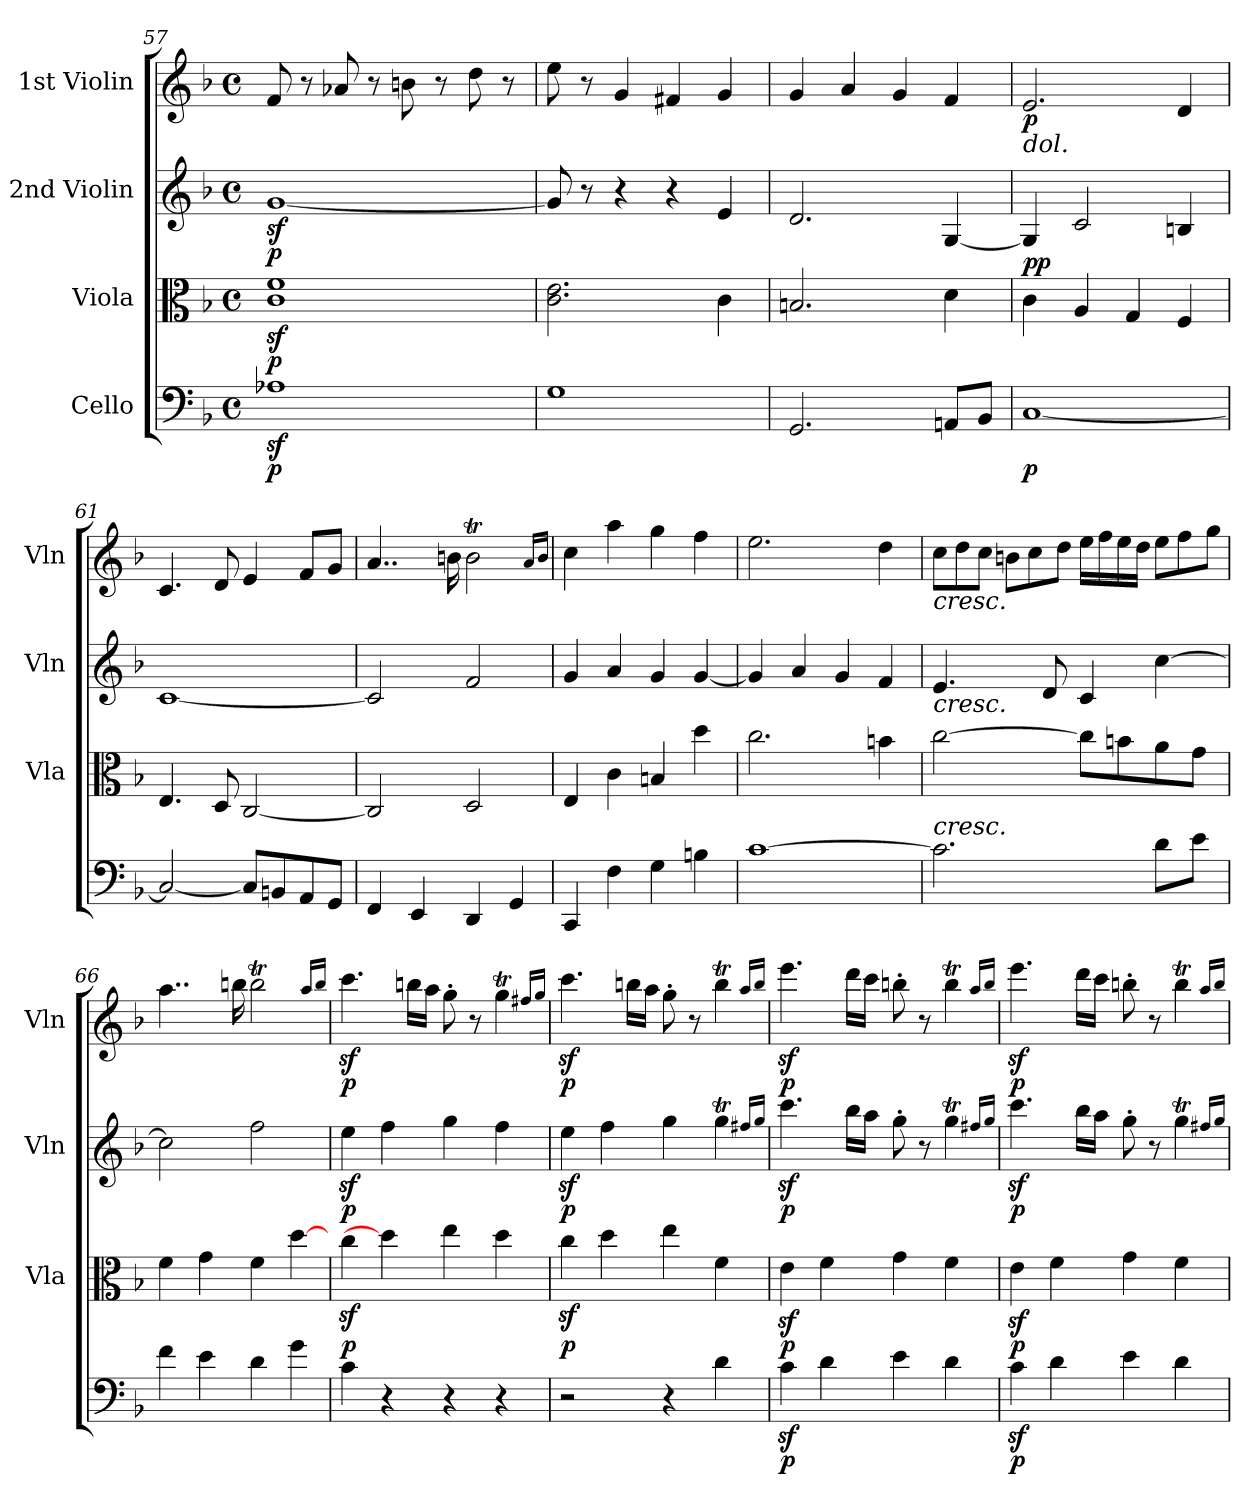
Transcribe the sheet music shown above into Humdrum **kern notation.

**kern	**dynam	**kern	**dynam	**kern	**dynam	**kern	**dynam
*part4	*part4	*part3	*part3	*part2	*part2	*part1	*part1
*staff4	*staff4	*staff3	*staff3	*staff2	*staff2	*staff1	*staff1
*I"Cello	*	*I"Viola	*	*I"2nd Violin	*	*I"1st Violin	*
*	*	*I'Vla	*	*I'Vln	*	*I'Vln	*
*clefF4	*	*clefC3	*	*clefG2	*	*clefG2	*
*k[b-]	*	*k[b-]	*	*k[b-]	*	*k[b-]	*
*M4/4	*	*M4/4	*	*M4/4	*	*M4/4	*
*met(c)	*	*met(c)	*	*met(c)	*	*met(c)	*
=57	=57	=57	=57	=57	=57	=57	=57
!	!LO:DY:b	!	!LO:DY:b	!	!LO:DY:b	!	!
1A-Xz<	p	1cz< 1fz<	p	[1gz<	p	8f/	.
.	.	.	.	.	.	8r	.
.	.	.	.	.	.	8a-X/	.
.	.	.	.	.	.	8r	.
.	.	.	.	.	.	8bn\	.
.	.	.	.	.	.	8r	.
.	.	.	.	.	.	8dd\	.
.	.	.	.	.	.	8r	.
=58	=58	=58	=58	=58	=58	=58	=58
1G	.	2.c\ 2.e\	.	8g/]	.	8ee\	.
.	.	.	.	8r	.	8r	.
.	.	.	.	4r	.	4g/	.
.	.	.	.	4r	.	4f#X/	.
.	.	4c\	.	4e/	.	4g/	.
!!LO:PB:g=z
=59	=59	=59	=59	=59	=59	=59	=59
2.GG/	.	2.Bn/	.	2.d/	.	4g/	.
.	.	.	.	.	.	4a/	.
.	.	.	.	.	.	4g/	.
8AAn/L	.	4d\	.	[4G/	.	4f/	.
8BB-/J	.	.	.	.	.	.	.
=60	=60	=60	=60	=60	=60	=60	=60
!	!	!	!	!	!	!LO:TX:b:i:t=dol.	!
!	!LO:DY:b	!	!LO:DY:a	!	!	!	!
!	!	!	!LO:DY:n=1:b	!	!	!	!LO:DY:b
[1C	p	4c\	p p	4G/]	.	2.e/	p
.	.	4A/	.	2c/	.	.	.
.	.	4G/	.	.	.	.	.
.	.	4F/	.	4Bn/	.	4d/	.
=61	=61	=61	=61	=61	=61	=61	=61
2C/_	.	4.E/	.	[1c	.	4.c/	.
.	.	8D/	.	.	.	8d/	.
8C/L]	.	[2C/	.	.	.	4e/	.
8BBn/	.	.	.	.	.	.	.
8AA/	.	.	.	.	.	8f/L	.
8GG/J	.	.	.	.	.	8g/J	.
=62	=62	=62	=62	=62	=62	=62	=62
4FF/	.	2C/]	.	2c/]	.	4..a/	.
4EE/	.	.	.	.	.	.	.
.	.	.	.	.	.	16bn\	.
4DD/	.	2D/	.	2f/	.	2bt\	.
4GG/	.	.	.	.	.	.	.
.	.	.	.	.	.	16qa/LL	.
.	.	.	.	.	.	16qb/JJ	.
=63	=63	=63	=63	=63	=63	=63	=63
4CC/	.	4E/	.	4g/	.	4cc\	.
4F\	.	4c\	.	4a/	.	4aa\	.
4G\	.	4Bn/	.	4g/	.	4gg\	.
4Bn\	.	4dd\	.	[4g/	.	4ff\	.
=64	=64	=64	=64	=64	=64	=64	=64
[1c	.	2.cc\	.	4g/]	.	2.ee\	.
.	.	.	.	4a/	.	.	.
.	.	.	.	4g/	.	.	.
.	.	4bn\	.	4f/	.	4dd\	.
!!LO:LB:g=z
=65	=65	=65	=65	=65	=65	=65	=65
*	*	*	*	*	*	*Xtuplet	*
!	!	!	!	!	!	!LO:TX:b:i:t=cresc.	!
!	!	!	!	!LO:TX:b:i:t=cresc.	!	!	!
!LO:TX:a:i:t=cresc.	!	!	!	!	!	!	!
2.c\]	.	[2cc\	.	4.e/	.	12cc\L	.
.	.	.	.	.	.	12dd\	.
.	.	.	.	.	.	12cc\J	.
.	.	.	.	.	.	12bn\L	.
.	.	.	.	.	.	12cc\	.
.	.	.	.	8d/	.	.	.
.	.	.	.	.	.	12dd\J	.
.	.	8cc\L]	.	4c/	.	16ee\LL	.
.	.	.	.	.	.	16ff\	.
.	.	8bn\	.	.	.	16ee\	.
.	.	.	.	.	.	16dd\JJ	.
8d\L	.	8a\	.	[4cc\	.	12ee\L	.
.	.	.	.	.	.	12ff\	.
8e\J	.	8g\J	.	.	.	.	.
.	.	.	.	.	.	12gg\J	.
=66	=66	=66	=66	=66	=66	=66	=66
4f\	.	4f\	.	2cc\]	.	4..aa\	.
4e\	.	4g\	.	.	.	.	.
.	.	.	.	.	.	16bbn\	.
4d\	.	4f\	.	2ff\	.	2bbt\	.
4g\	.	[4dd\	.	.	.	.	.
.	.	.	.	.	.	16qaa/LL	.
.	.	.	.	.	.	16qbb/JJ	.
!!LO:LB:g=z
=67	=67	=67	=67	=67	=67	=67	=67
!	!	!	!LO:DY:b	!	!LO:DY:b	!	!LO:DY:b
4c\	.	4ccz<\	p	4eez<\	p	4.cccz<\	p
4r	.	4dd\]	.	4ff\	.	.	.
.	.	.	.	.	.	16bbn\LL	.
.	.	.	.	.	.	16aa\JJ	.
4r	.	4ee\	.	4gg\	.	8gg'\	.
.	.	.	.	.	.	8r	.
4r	.	4dd\	.	4ff\	.	4ggT\	.
.	.	.	.	.	.	16qff#X/LL	.
.	.	.	.	.	.	16qgg/JJ	.
=68	=68	=68	=68	=68	=68	=68	=68
!	!	!	!LO:DY:b	!	!LO:DY:b	!	!LO:DY:b
2r	.	4ccz<\	p	4eez<\	p	4.cccz<\	p
.	.	4dd\	.	4ff\	.	.	.
.	.	.	.	.	.	16bbn\LL	.
.	.	.	.	.	.	16aa\JJ	.
4r	.	4ee\	.	4gg\	.	8gg'\	.
.	.	.	.	.	.	8r	.
4d\	.	4f\	.	4ggT\	.	4bbt\	.
.	.	.	.	16qff#X/LL	.	16qaa/LL	.
.	.	.	.	16qgg/JJ	.	16qbb/JJ	.
=69	=69	=69	=69	=69	=69	=69	=69
!	!LO:DY:b	!	!LO:DY:b	!	!LO:DY:b	!	!LO:DY:b
4cz<\	p	4ez<\	p	4.cccz<\	p	4.eeez<\	p
4d\	.	4f\	.	.	.	.	.
.	.	.	.	16bb-\LL	.	16ddd\LL	.
.	.	.	.	16aa\JJ	.	16ccc\JJ	.
4e\	.	4g\	.	8gg'\	.	8bbn'\	.
.	.	.	.	8r	.	8r	.
4d\	.	4f\	.	4ggT\	.	4bbt\	.
.	.	.	.	16qff#X/LL	.	16qaa/LL	.
.	.	.	.	16qgg/JJ	.	16qbb/JJ	.
=70	=70	=70	=70	=70	=70	=70	=70
!	!LO:DY:b	!	!LO:DY:b	!	!LO:DY:b	!	!LO:DY:b
4cz<\	p	4ez<\	p	4.cccz<\	p	4.eeez<\	p
4d\	.	4f\	.	.	.	.	.
.	.	.	.	16bb-\LL	.	16ddd\LL	.
.	.	.	.	16aa\JJ	.	16ccc\JJ	.
4e\	.	4g\	.	8gg'\	.	8bbn'\	.
.	.	.	.	8r	.	8r	.
4d\	.	4f\	.	4ggT\	.	4bbt\	.
.	.	.	.	16qff#X/LL	.	16qaa/LL	.
.	.	.	.	16qgg/JJ	.	16qbb/JJ	.
=	=	=	=	=	=	=	=
*-	*-	*-	*-	*-	*-	*-	*-
